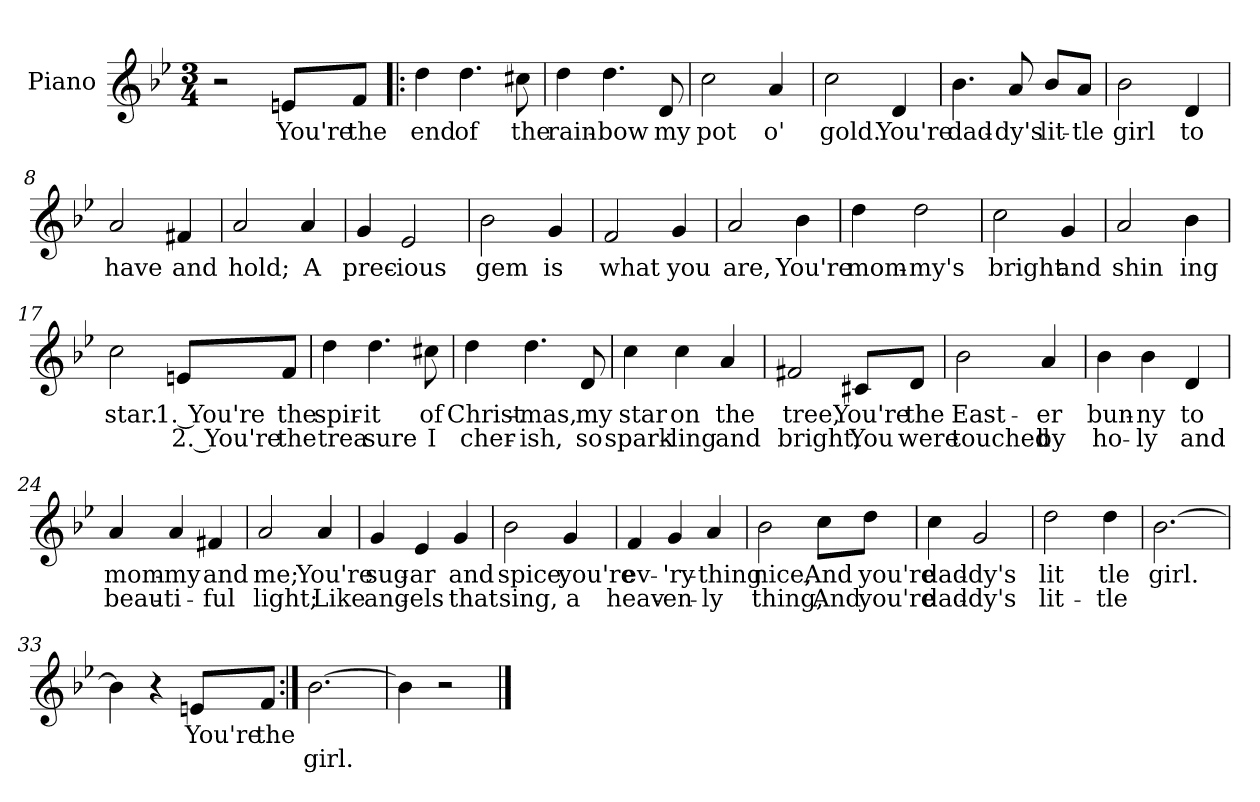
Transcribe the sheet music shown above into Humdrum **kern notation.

**kern	**text	**text
*part1	*part1	*part1
*staff1	*staff1	*staff1
*I"Piano	*	*
*I'Pno.	*	*
*clefG2	*	*
*k[b-e-]	*	*
*B-:	*	*
*M3/4	*	*
=1	=1	=1
2r	.	.
8en/L	You're	.
8f/J	the	.
=2!|:	=2!|:	=2!|:
4dd\	end	.
4.dd\	of	.
8cc#X\	the	.
=3	=3	=3
4dd\	rain-	.
4.dd\	-bow	.
8d/	my	.
=4	=4	=4
2cc\	pot	.
4a/	o'	.
=5	=5	=5
2cc\	gold.	.
4d/	You're	.
!!LO:LB:g=z
=6	=6	=6
4.b-\	dad-	.
8a/	-dy's	.
8b-/L	lit-	.
8a/J	-tle	.
=7	=7	=7
2b-\	girl	.
4d/	to	.
=8	=8	=8
2a/	have	.
4f#X/	and	.
=9	=9	=9
2a/	hold;	.
4a/	A	.
=10	=10	=10
4g/	prec-	.
2e-/	-ious	.
=11	=11	=11
2b-\	gem	.
4g/	is	.
!!LO:LB:g=z
=12	=12	=12
2f/	what	.
4g/	you	.
=13	=13	=13
2a/	are,	.
4b-\	You're	.
=14	=14	=14
4dd\	mom-	.
2dd\	-my's	.
=15	=15	=15
2cc\	bright	.
4g/	and	.
=16	=16	=16
2a/	shin	.
4b-\	ing	.
!!LO:LB:g=z
=17	=17	=17
2cc\	star.	.
8en/L	1. You're	2. You're
8f/J	the	the
=18	=18	=18
4dd\	spir-	trea
4.dd\	-it	sure
8cc#X\	of	I
=19	=19	=19
4dd\	Christ-	cher-
4.dd\	-mas,	-ish,
8d/	my	so
=20	=20	=20
4cc\	star	spark-
4cc\	on	-ling
4a/	the	and
!!LO:LB:g=z
=21	=21	=21
2f#X/	tree,	bright,
8c#X/L	You're	You
8d/J	the	were
=22	=22	=22
2b-\	East-	touched
4a/	-er	by
=23	=23	=23
4b-\	bun-	ho-
4b-\	-ny	-ly
4d/	to	and
=24	=24	=24
4a/	mom-	beau-
4a/	-my	-ti-
4f#X/	and	-ful
=25	=25	=25
2a/	me;	light;
4a/	You're	Like
!!LO:LB:g=z
=26	=26	=26
4g/	sug-	ang-
4e-/	-ar	-els
4g/	and	that
=27	=27	=27
2b-\	spice,	sing,
4g/	you're	a
=28	=28	=28
4f/	ev-	heav-
4g/	-'ry-	-en-
4a/	-thing	-ly
=29	=29	=29
2b-\	nice,	thing,
8cc\L	And	And
8dd\J	you're	you're
=30	=30	=30
4cc\	dad-	dad-
2g/	-dy's	-dy's
!!LO:LB:g=z
=31	=31	=31
2dd\	lit	lit-
4dd\	tle	-tle
=32	=32	=32
[2.b-\	girl.	.
=33	=33	=33
4b-\]	.	.
4r	.	.
8en/L	You're	.
8f/J	the	.
=34:|!	=34:|!	=34:|!
[2.b-\	.	girl.
=35	=35	=35
4b-\]	.	.
2r	.	.
==	==	==
*-	*-	*-
